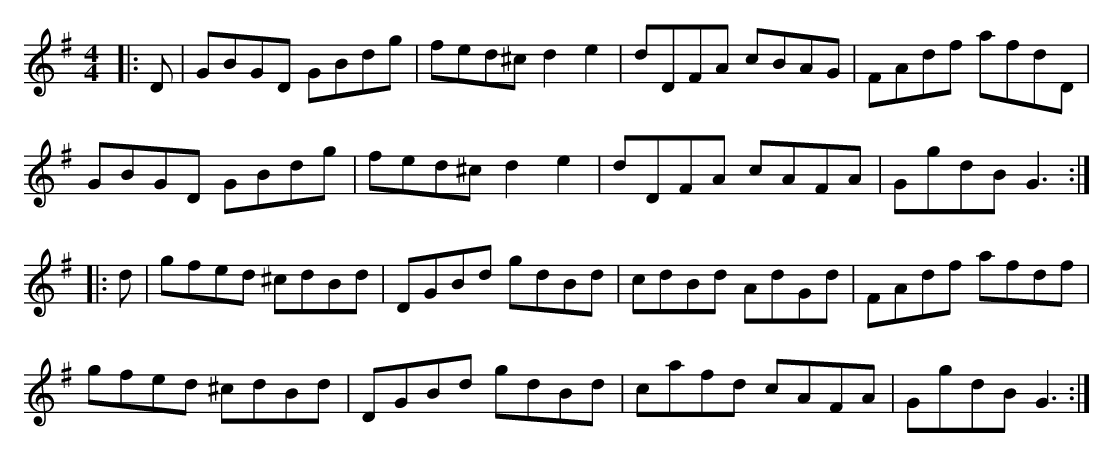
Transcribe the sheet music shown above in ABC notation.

X:1
M:4/4
K:G
|:D|GBGD GBdg|fed^c d2e2|dDFA cBAG|FAdf afdD|
GBGD GBdg|fed^c d2e2|dDFA cAFA|GgdB G3:|
|:d|gfed ^cdBd|DGBd gdBd|cdBd AdGd|FAdf afdf|
gfed ^cdBd|DGBd gdBd|cafd cAFA|GgdB G3:|
